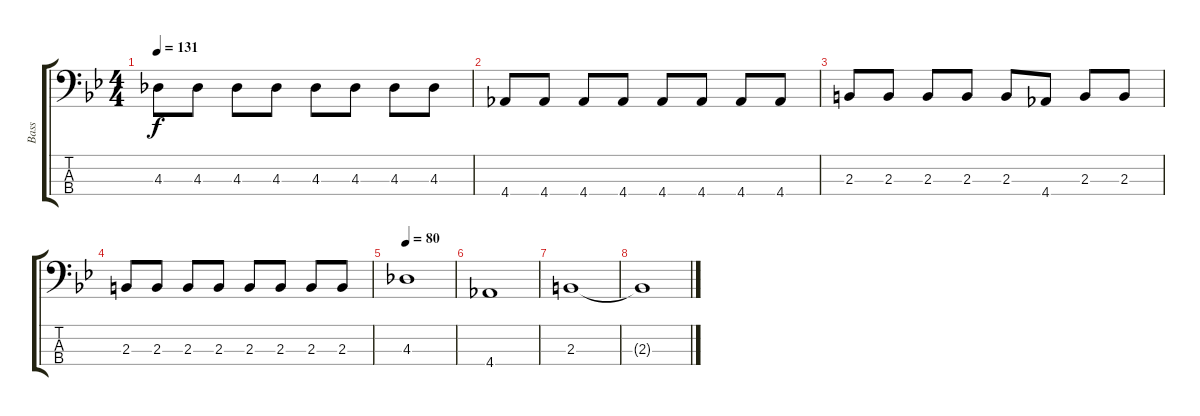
\track ("Bass" "Bass") {instrument electricbassfinger}
\staff {score tabs}
\tuning (G2 D2 A1 E1) {hide}
\ts (4 4)
\tempo 131
\clef f4
\ks bb
4.3.8{dy f} 4.3.8 4.3.8 4.3.8 4.3.8 4.3.8 4.3.8 4.3.8 |
4.4.8 4.4.8 4.4.8 4.4.8 4.4.8 4.4.8 4.4.8 4.4.8 |
2.3.8 2.3.8 2.3.8 2.3.8 2.3.8 4.4.8 2.3.8 2.3.8 |
2.3.8 2.3.8 2.3.8 2.3.8 2.3.8 2.3.8 2.3.8 2.3.8 |
\tempo 80
4.3.1 |
4.4.1 |
2.3.1 |
2.3{t}.1
